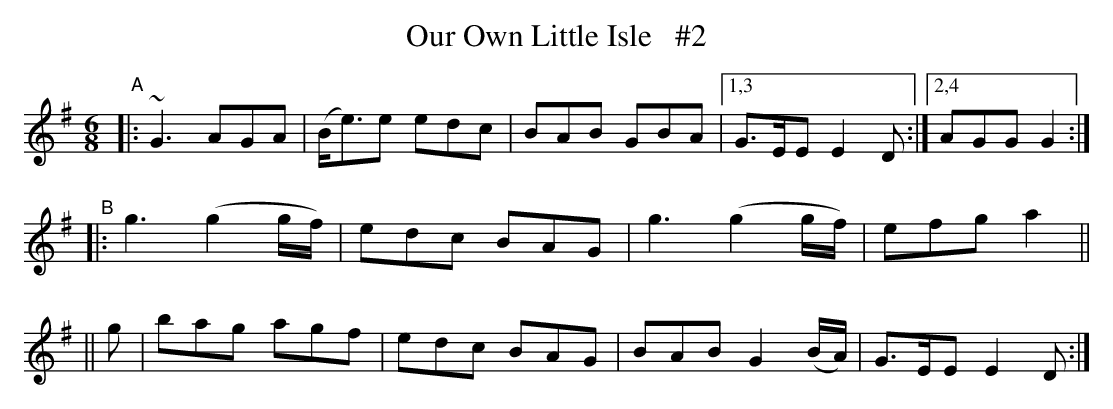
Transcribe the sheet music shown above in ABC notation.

X:1
T: Our Own Little Isle   #2
M: 6/8
L: 1/8
K: G
"^A"\
|: ~G3 AGA | (B<e)e edc | BAB GBA |[1,3 G>EE E2D :|[2,4 AGG G2 :|
"^B"\
|: g3 (g2g/f/) | edc BAG | g3 (g2g/f/) | efg a2 ||
|| g | bag agf | edc BAG | BAB G2(B/A/) | G>EE E2D :|
